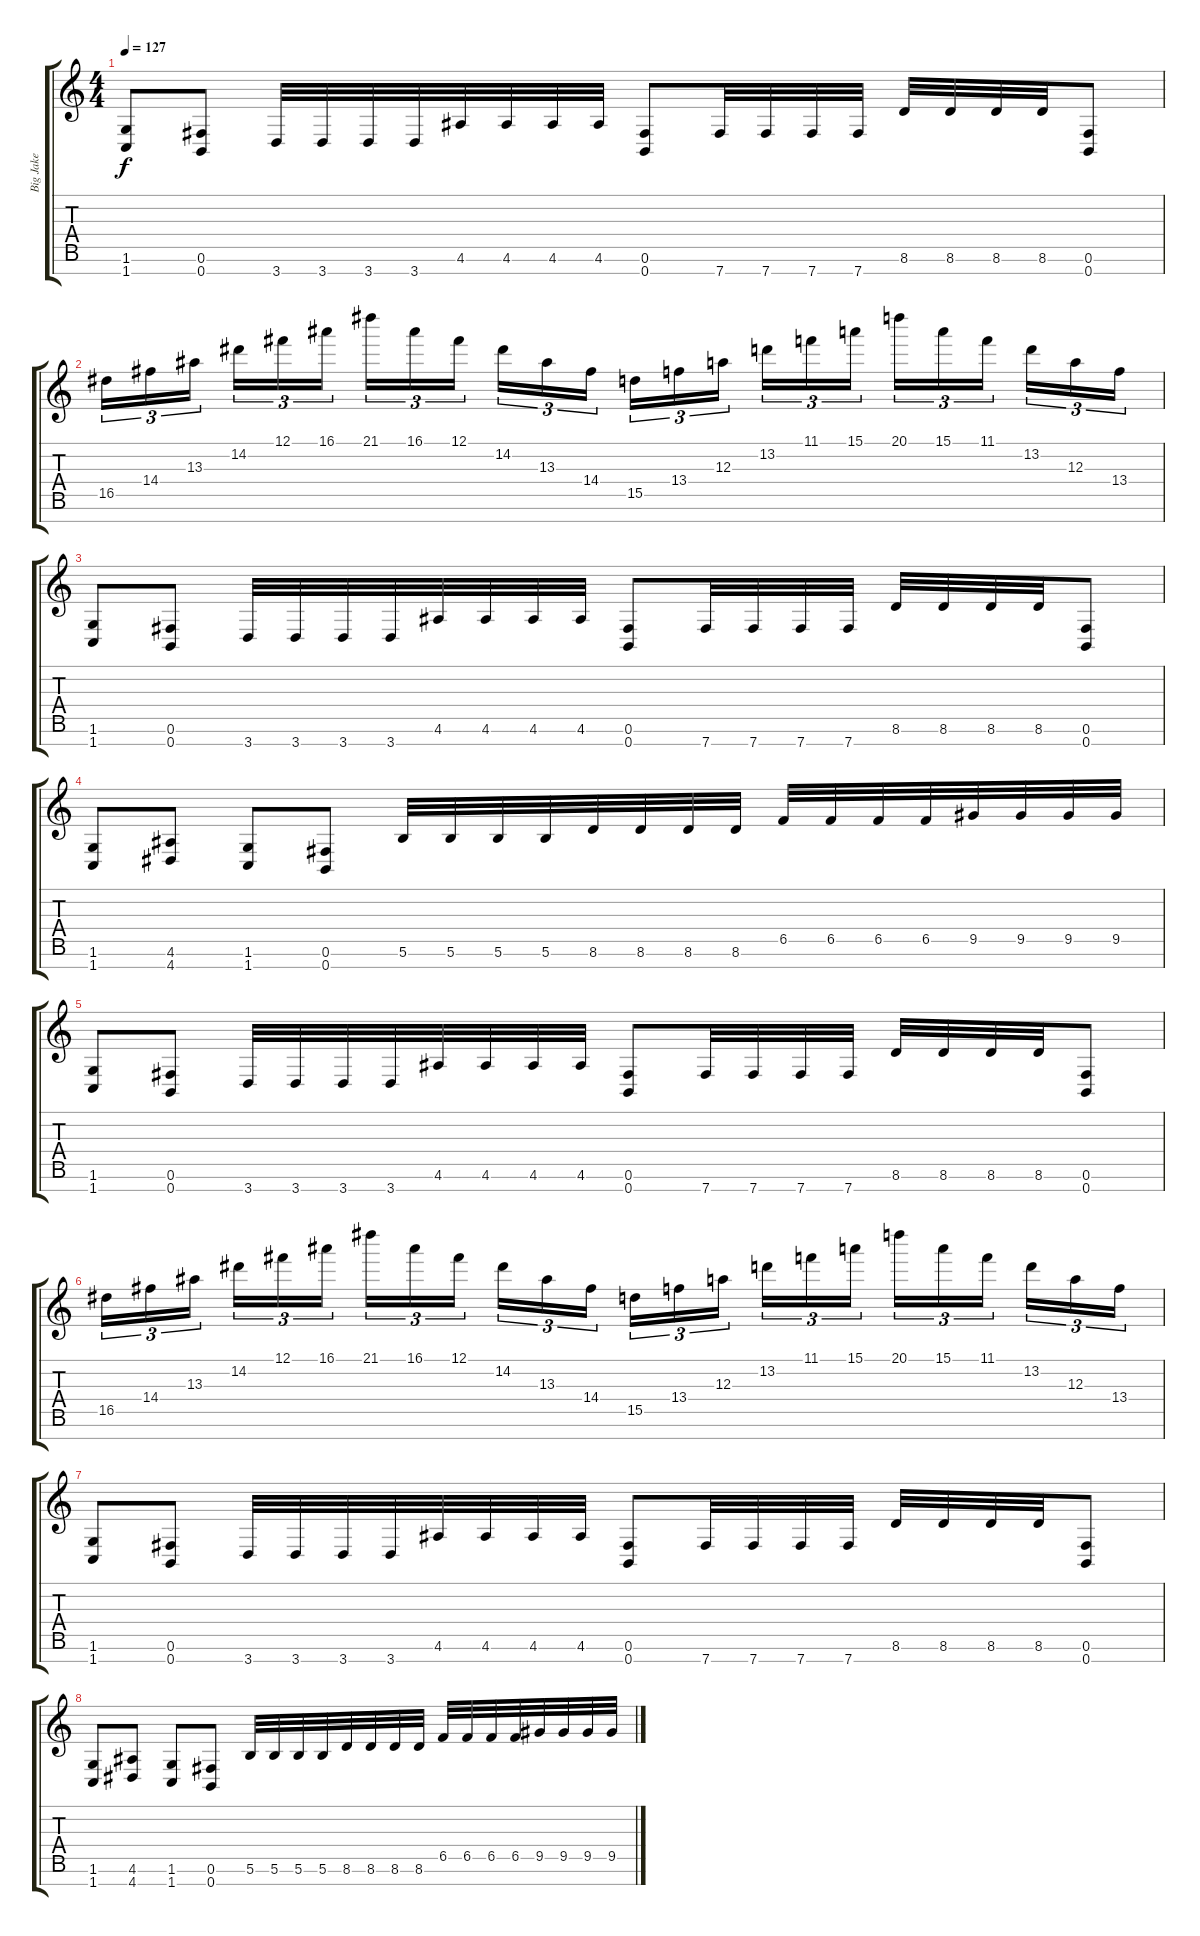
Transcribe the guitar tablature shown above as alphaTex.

\track ("Big Jake" "Big Jake") {instrument distortionguitar}
\staff {score tabs}
\tuning (Gb4 Db4 A3 E3 B2 Gb2 B1) {hide}
\ts (4 4)
\tempo 127
\clef g2
\ks c
(1.6 1.7).8{dy f} (0.6 0.7).8 3.7.32 3.7.32 3.7.32 3.7.32 4.6.32 4.6.32 4.6.32 4.6.32 (0.6 0.7).8 7.7.32 7.7.32 7.7.32 7.7.32 8.6.32 8.6.32 8.6.32 8.6.32 (0.6 0.7).8 |
16.5.16{tu (3 2)} 14.4.16{tu (3 2)} 13.3.16{tu (3 2) beam splitsecondary} 14.2.16{tu (3 2)} 12.1.16{tu (3 2)} 16.1.16{tu (3 2)} 21.1.16{tu (3 2)} 16.1.16{tu (3 2)} 12.1.16{tu (3 2) beam splitsecondary} 14.2.16{tu (3 2)} 13.3.16{tu (3 2)} 14.4.16{tu (3 2)} 15.5.16{tu (3 2)} 13.4.16{tu (3 2)} 12.3.16{tu (3 2) beam splitsecondary} 13.2.16{tu (3 2)} 11.1.16{tu (3 2)} 15.1.16{tu (3 2)} 20.1.16{tu (3 2)} 15.1.16{tu (3 2)} 11.1.16{tu (3 2) beam splitsecondary} 13.2.16{tu (3 2)} 12.3.16{tu (3 2)} 13.4.16{tu (3 2)} |
(1.6 1.7).8 (0.6 0.7).8 3.7.32 3.7.32 3.7.32 3.7.32 4.6.32 4.6.32 4.6.32 4.6.32 (0.6 0.7).8 7.7.32 7.7.32 7.7.32 7.7.32 8.6.32 8.6.32 8.6.32 8.6.32 (0.6 0.7).8 |
(1.6 1.7).8 (4.6 4.7).8 (1.6 1.7).8 (0.6 0.7).8 5.6.32 5.6.32 5.6.32 5.6.32 8.6.32 8.6.32 8.6.32 8.6.32 6.5.32 6.5.32 6.5.32 6.5.32 9.5.32 9.5.32 9.5.32 9.5.32 |
(1.6 1.7).8 (0.6 0.7).8 3.7.32 3.7.32 3.7.32 3.7.32 4.6.32 4.6.32 4.6.32 4.6.32 (0.6 0.7).8 7.7.32 7.7.32 7.7.32 7.7.32 8.6.32 8.6.32 8.6.32 8.6.32 (0.6 0.7).8 |
16.5.16{tu (3 2)} 14.4.16{tu (3 2)} 13.3.16{tu (3 2) beam splitsecondary} 14.2.16{tu (3 2)} 12.1.16{tu (3 2)} 16.1.16{tu (3 2)} 21.1.16{tu (3 2)} 16.1.16{tu (3 2)} 12.1.16{tu (3 2) beam splitsecondary} 14.2.16{tu (3 2)} 13.3.16{tu (3 2)} 14.4.16{tu (3 2)} 15.5.16{tu (3 2)} 13.4.16{tu (3 2)} 12.3.16{tu (3 2) beam splitsecondary} 13.2.16{tu (3 2)} 11.1.16{tu (3 2)} 15.1.16{tu (3 2)} 20.1.16{tu (3 2)} 15.1.16{tu (3 2)} 11.1.16{tu (3 2) beam splitsecondary} 13.2.16{tu (3 2)} 12.3.16{tu (3 2)} 13.4.16{tu (3 2)} |
(1.6 1.7).8 (0.6 0.7).8 3.7.32 3.7.32 3.7.32 3.7.32 4.6.32 4.6.32 4.6.32 4.6.32 (0.6 0.7).8 7.7.32 7.7.32 7.7.32 7.7.32 8.6.32 8.6.32 8.6.32 8.6.32 (0.6 0.7).8 |
(1.6 1.7).8 (4.6 4.7).8 (1.6 1.7).8 (0.6 0.7).8 5.6.32 5.6.32 5.6.32 5.6.32 8.6.32 8.6.32 8.6.32 8.6.32 6.5.32 6.5.32 6.5.32 6.5.32 9.5.32 9.5.32 9.5.32 9.5.32
